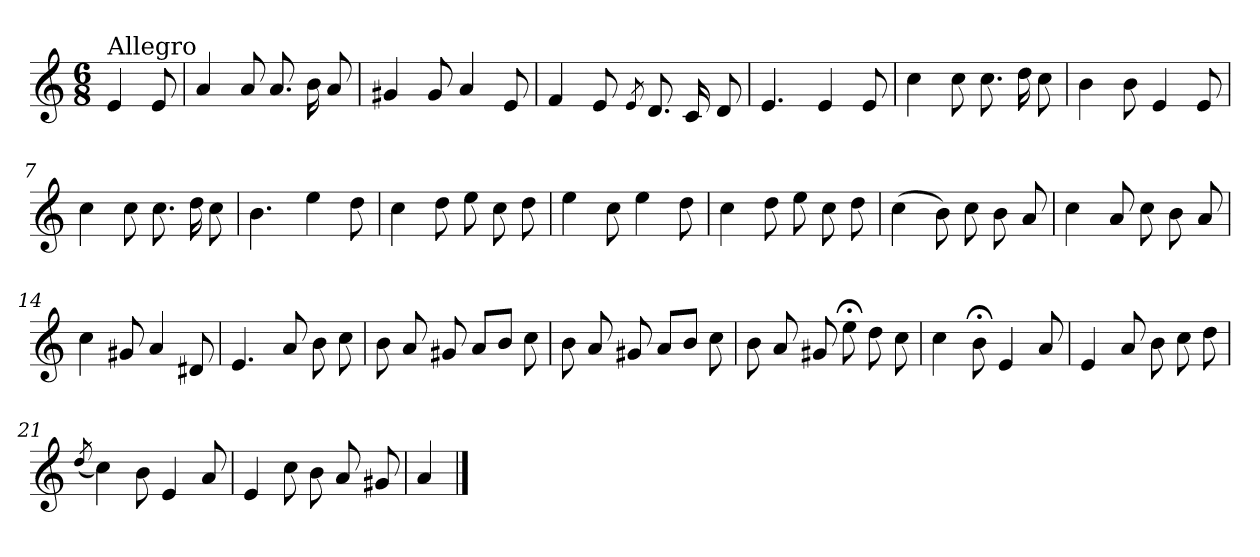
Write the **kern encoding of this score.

**kern
*part1
*staff1
*clefG2
*k[]
*C:
*M6/8
=
!LO:TX:a:t=Allegro
4e/
8e/
=1
4a/
8a/
8.a/
16b\
8a/
=2
4g#X/
8g#/
4a/
8e/
=3
4f/
8e/
8qe/
8.d/
16c/
8d/
=4
4.e/
4e/
8e/
=5
4cc\
8cc\
8.cc\
16dd\
8cc\
!!LO:LB:g=z
=6
4b\
8b\
4e/
8e/
=7
4cc\
8cc\
8.cc\
16dd\
8cc\
=8
4.b\
4ee\
8dd\
=9
4cc\
8dd\
8ee\
8cc\
8dd\
=10
4ee\
8cc\
4ee\
8dd\
=11
4cc\
8dd\
8ee\
8cc\
8dd\
=12
(>4cc\
8b\)
8cc\
8b\
8a/
!!LO:LB:g=z
=13
4cc\
8a/
8cc\
8b\
8a/
!!LO:LB:g=z
=14
4cc\
8g#X/
4a/
8d#X/
!!LO:LB:g=z
=15
4.e/
8a/
8b\
8cc\
=16
8b\
8a/
8g#X/
8a/L
8b/J
8cc\
=17
8b\
8a/
8g#X/
8a/L
8b/J
8cc\
=18
8b\
8a/
8g#X/
8ee;<\
8dd\
8cc\
=19
4cc\
8b;<\
4e/
8a/
=20
4e/
8a/
8b\
8cc\
8dd\
!!LO:LB:g=z
=21
(<8qdd/
4cc\)
8b\
4e/
8a/
=22
4e/
8cc\
8b\
8a/
8g#X/
=23
4a/
==
*-
